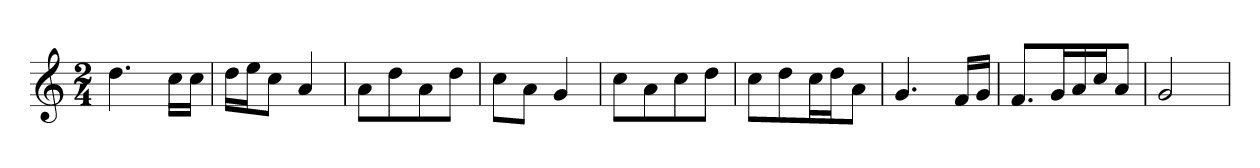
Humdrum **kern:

**kern
*part1
*staff1
*clefG2
*k[]
*M2/4
=1
4.dd\
16cc\LL
16cc\JJ
=2
16dd\LL
16ee\J
8cc\J
4a/
=3
8a\L
8dd\
8a\
8dd\J
=4
8cc\L
8a\J
4g/
=5
8cc\L
8a\
8cc\
8dd\J
=6
8cc\L
8dd\
16cc\L
16dd\J
8a\J
=7
4.g/
16f/LL
16g/JJ
=8
8.f/L
16g/L
16a/
16cc/J
8a/J
=9
2g/
=
*-
